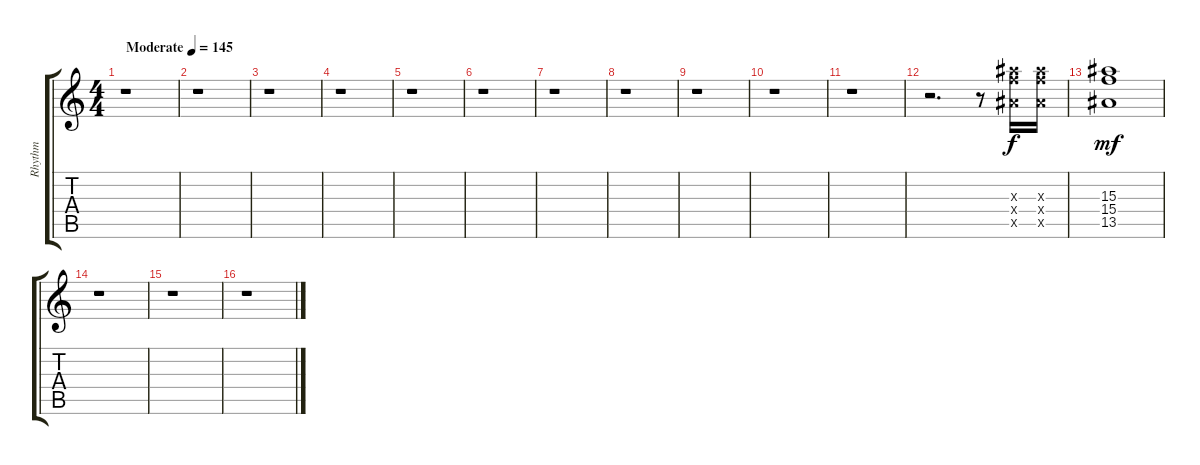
\track ("Rhythm" "Rhythm") {instrument overdrivenguitar}
\staff {score tabs}
\tuning (E4 B3 G3 D3 A2 E2) {hide}
\ts (4 4)
\tempo (145 "Moderate")
\clef g2
\ks c
r.1{dy f instrument overdrivenguitar} |
r.1 |
r.1 |
r.1 |
r.1 |
r.1 |
r.1 |
r.1 |
r.1 |
r.1 |
r.1 |
r.2{d} r.8 (15.3{x} 15.4{x} 13.5{x}).16 (15.3{x} 15.4{x} 13.5{x}).16 |
(15.3 15.4 13.5).1{dy mf} |
r.1 |
r.1 |
r.1
